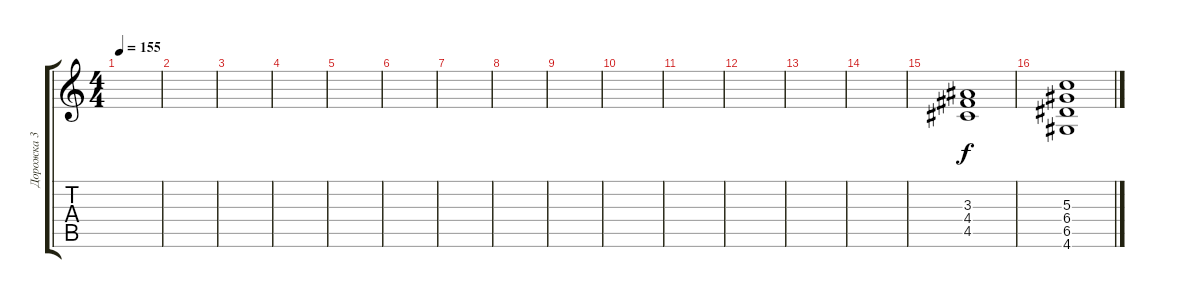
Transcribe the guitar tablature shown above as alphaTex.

\track ("Дорожка 3" "Дорожка 3") {instrument overdrivenguitar}
\staff {score tabs}
\tuning (E4 B3 G3 D3 A2 E2) {hide}
\ts (4 4)
\tempo 155
\clef g2
\ks c
|
|
|
|
|
|
|
|
|
|
|
|
|
|
(3.3 4.4 4.5).1 |
(5.3 6.4 6.5 4.6).1
